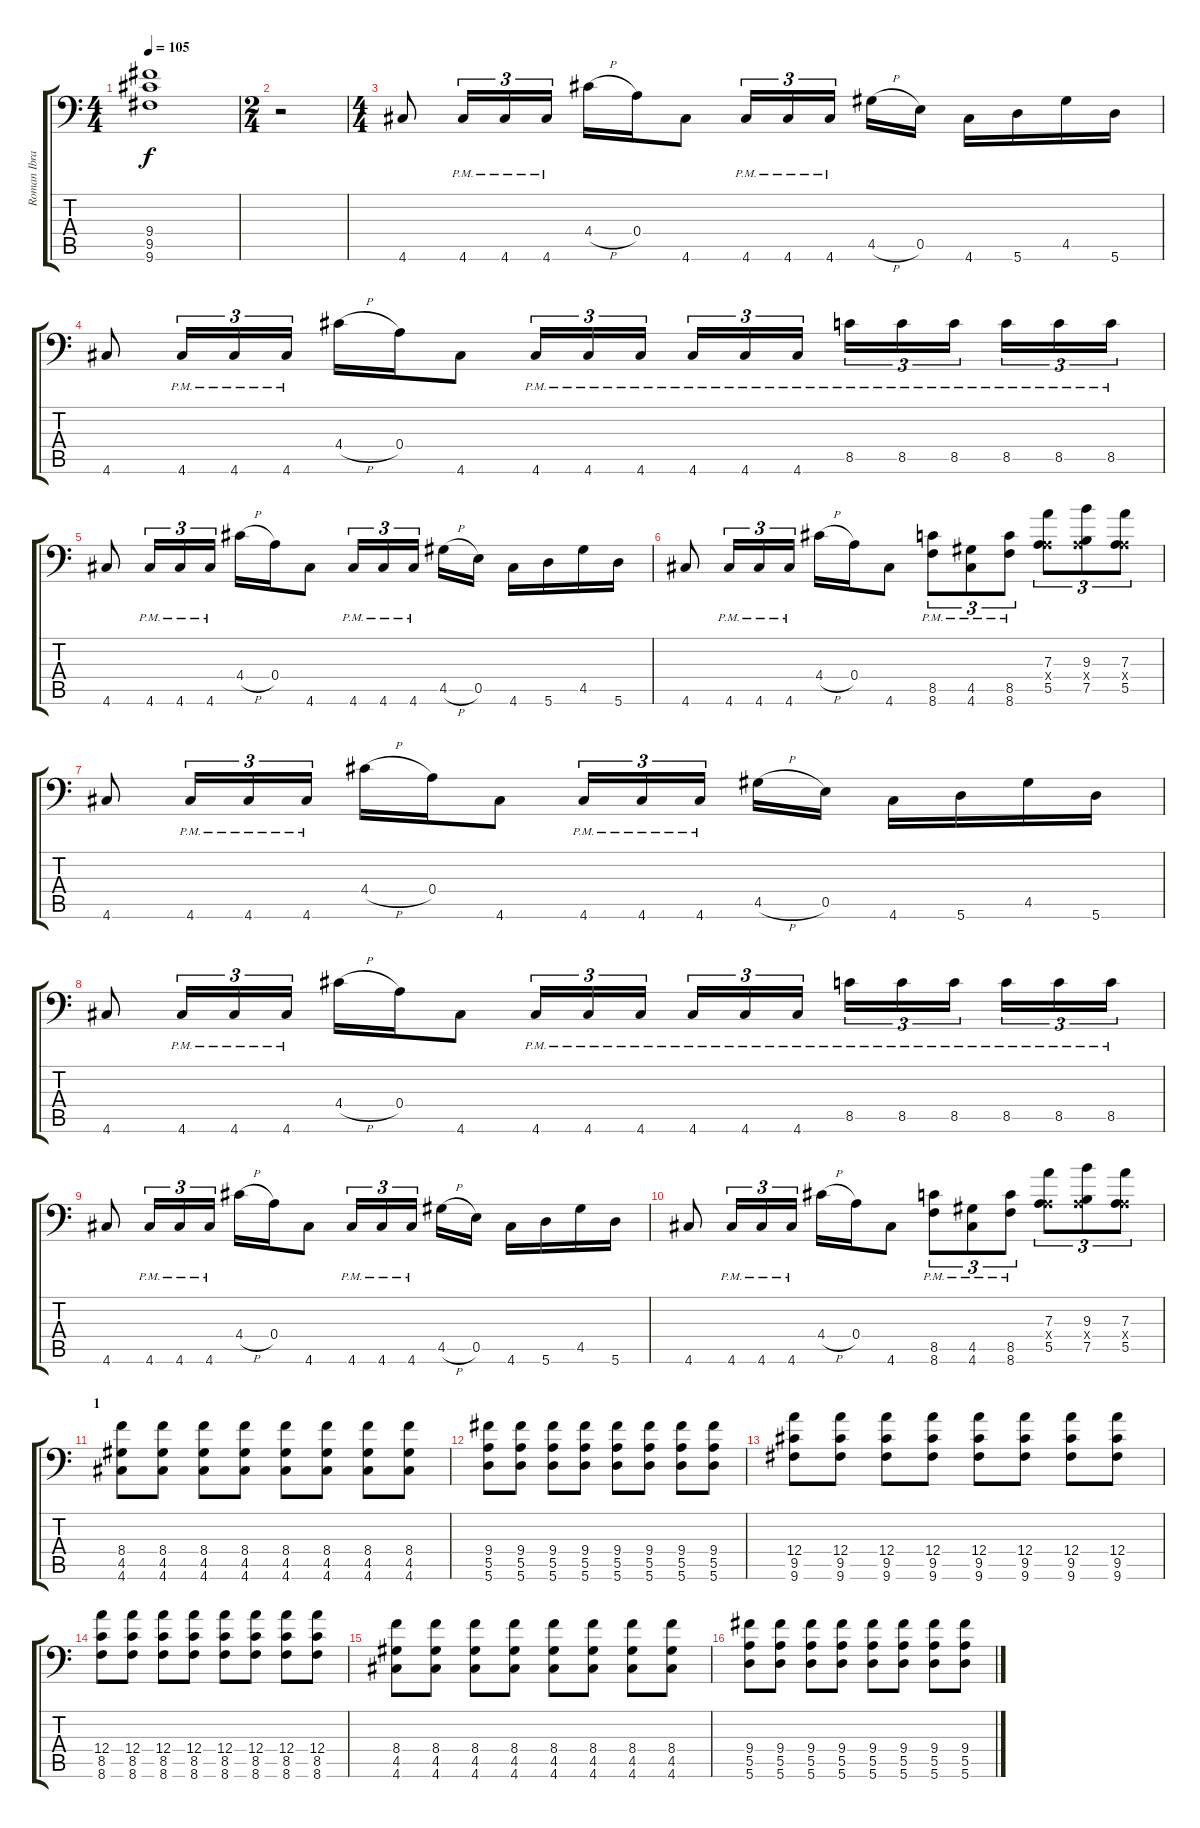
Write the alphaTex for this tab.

\track ("Roman Ibramkhalilov D.G." "Roman Ibra") {instrument distortionguitar}
\staff {score tabs}
\tuning (B3 Gb3 D3 A2 E2 A1) {hide}
\ts (4 4)
\tempo 105
\clef f4
\ks c
(9.4 9.5 9.6).1{dy f} |
\ts (2 4)
r.2 |
\ts (4 4)
\section ("" "")
4.6.8 4.6{pm}.16{tu (3 2)} 4.6{pm}.16{tu (3 2)} 4.6{pm}.16{tu (3 2)} 4.4{h}.16 0.4.16 4.6.8 4.6{pm}.16{tu (3 2)} 4.6{pm}.16{tu (3 2)} 4.6{pm}.16{tu (3 2)} 4.5{h}.16 0.5.16 4.6.16 5.6.16 4.5.16 5.6.16 |
4.6.8 4.6{pm}.16{tu (3 2)} 4.6{pm}.16{tu (3 2)} 4.6{pm}.16{tu (3 2)} 4.4{h}.16 0.4.16 4.6.8 4.6{pm}.16{tu (3 2)} 4.6{pm}.16{tu (3 2)} 4.6{pm}.16{tu (3 2)} 4.6{pm}.16{tu (3 2)} 4.6{pm}.16{tu (3 2)} 4.6{pm}.16{tu (3 2)} 8.5{pm}.16{tu (3 2)} 8.5{pm}.16{tu (3 2)} 8.5{pm}.16{tu (3 2)} 8.5{pm}.16{tu (3 2)} 8.5{pm}.16{tu (3 2)} 8.5{pm}.16{tu (3 2)} |
4.6.8 4.6{pm}.16{tu (3 2)} 4.6{pm}.16{tu (3 2)} 4.6{pm}.16{tu (3 2)} 4.4{h}.16 0.4.16 4.6.8 4.6{pm}.16{tu (3 2)} 4.6{pm}.16{tu (3 2)} 4.6{pm}.16{tu (3 2)} 4.5{h}.16 0.5.16 4.6.16 5.6.16 4.5.16 5.6.16 |
4.6.8 4.6{pm}.16{tu (3 2)} 4.6{pm}.16{tu (3 2)} 4.6{pm}.16{tu (3 2)} 4.4{h}.16 0.4.16 4.6.8 (8.5{pm} 8.6{pm}).8{tu (3 2)} (4.5{pm} 4.6{pm}).8{tu (3 2)} (8.5{pm} 8.6{pm}).8{tu (3 2)} (7.3 0.4{x} 5.5).8{tu (3 2)} (9.3 0.4{x} 7.5).8{tu (3 2)} (7.3 0.4{x} 5.5).8{tu (3 2)} |
4.6.8 4.6{pm}.16{tu (3 2)} 4.6{pm}.16{tu (3 2)} 4.6{pm}.16{tu (3 2)} 4.4{h}.16 0.4.16 4.6.8 4.6{pm}.16{tu (3 2)} 4.6{pm}.16{tu (3 2)} 4.6{pm}.16{tu (3 2)} 4.5{h}.16 0.5.16 4.6.16 5.6.16 4.5.16 5.6.16 |
4.6.8 4.6{pm}.16{tu (3 2)} 4.6{pm}.16{tu (3 2)} 4.6{pm}.16{tu (3 2)} 4.4{h}.16 0.4.16 4.6.8 4.6{pm}.16{tu (3 2)} 4.6{pm}.16{tu (3 2)} 4.6{pm}.16{tu (3 2)} 4.6{pm}.16{tu (3 2)} 4.6{pm}.16{tu (3 2)} 4.6{pm}.16{tu (3 2)} 8.5{pm}.16{tu (3 2)} 8.5{pm}.16{tu (3 2)} 8.5{pm}.16{tu (3 2)} 8.5{pm}.16{tu (3 2)} 8.5{pm}.16{tu (3 2)} 8.5{pm}.16{tu (3 2)} |
4.6.8 4.6{pm}.16{tu (3 2)} 4.6{pm}.16{tu (3 2)} 4.6{pm}.16{tu (3 2)} 4.4{h}.16 0.4.16 4.6.8 4.6{pm}.16{tu (3 2)} 4.6{pm}.16{tu (3 2)} 4.6{pm}.16{tu (3 2)} 4.5{h}.16 0.5.16 4.6.16 5.6.16 4.5.16 5.6.16 |
4.6.8 4.6{pm}.16{tu (3 2)} 4.6{pm}.16{tu (3 2)} 4.6{pm}.16{tu (3 2)} 4.4{h}.16 0.4.16 4.6.8 (8.5{pm} 8.6{pm}).8{tu (3 2)} (4.5{pm} 4.6{pm}).8{tu (3 2)} (8.5{pm} 8.6{pm}).8{tu (3 2)} (7.3 0.4{x} 5.5).8{tu (3 2)} (9.3 0.4{x} 7.5).8{tu (3 2)} (7.3 0.4{x} 5.5).8{tu (3 2)} |
\section ("" "1")
(8.4 4.5 4.6).8 (8.4 4.5 4.6).8 (8.4 4.5 4.6).8 (8.4 4.5 4.6).8 (8.4 4.5 4.6).8 (8.4 4.5 4.6).8 (8.4 4.5 4.6).8 (8.4 4.5 4.6).8 |
(9.4 5.5 5.6).8 (9.4 5.5 5.6).8 (9.4 5.5 5.6).8 (9.4 5.5 5.6).8 (9.4 5.5 5.6).8 (9.4 5.5 5.6).8 (9.4 5.5 5.6).8 (9.4 5.5 5.6).8 |
(12.4 9.5 9.6).8 (12.4 9.5 9.6).8 (12.4 9.5 9.6).8 (12.4 9.5 9.6).8 (12.4 9.5 9.6).8 (12.4 9.5 9.6).8 (12.4 9.5 9.6).8 (12.4 9.5 9.6).8 |
(12.4 8.5 8.6).8 (12.4 8.5 8.6).8 (12.4 8.5 8.6).8 (12.4 8.5 8.6).8 (12.4 8.5 8.6).8 (12.4 8.5 8.6).8 (12.4 8.5 8.6).8 (12.4 8.5 8.6).8 |
(8.4 4.5 4.6).8 (8.4 4.5 4.6).8 (8.4 4.5 4.6).8 (8.4 4.5 4.6).8 (8.4 4.5 4.6).8 (8.4 4.5 4.6).8 (8.4 4.5 4.6).8 (8.4 4.5 4.6).8 |
(9.4 5.5 5.6).8 (9.4 5.5 5.6).8 (9.4 5.5 5.6).8 (9.4 5.5 5.6).8 (9.4 5.5 5.6).8 (9.4 5.5 5.6).8 (9.4 5.5 5.6).8 (9.4 5.5 5.6).8
